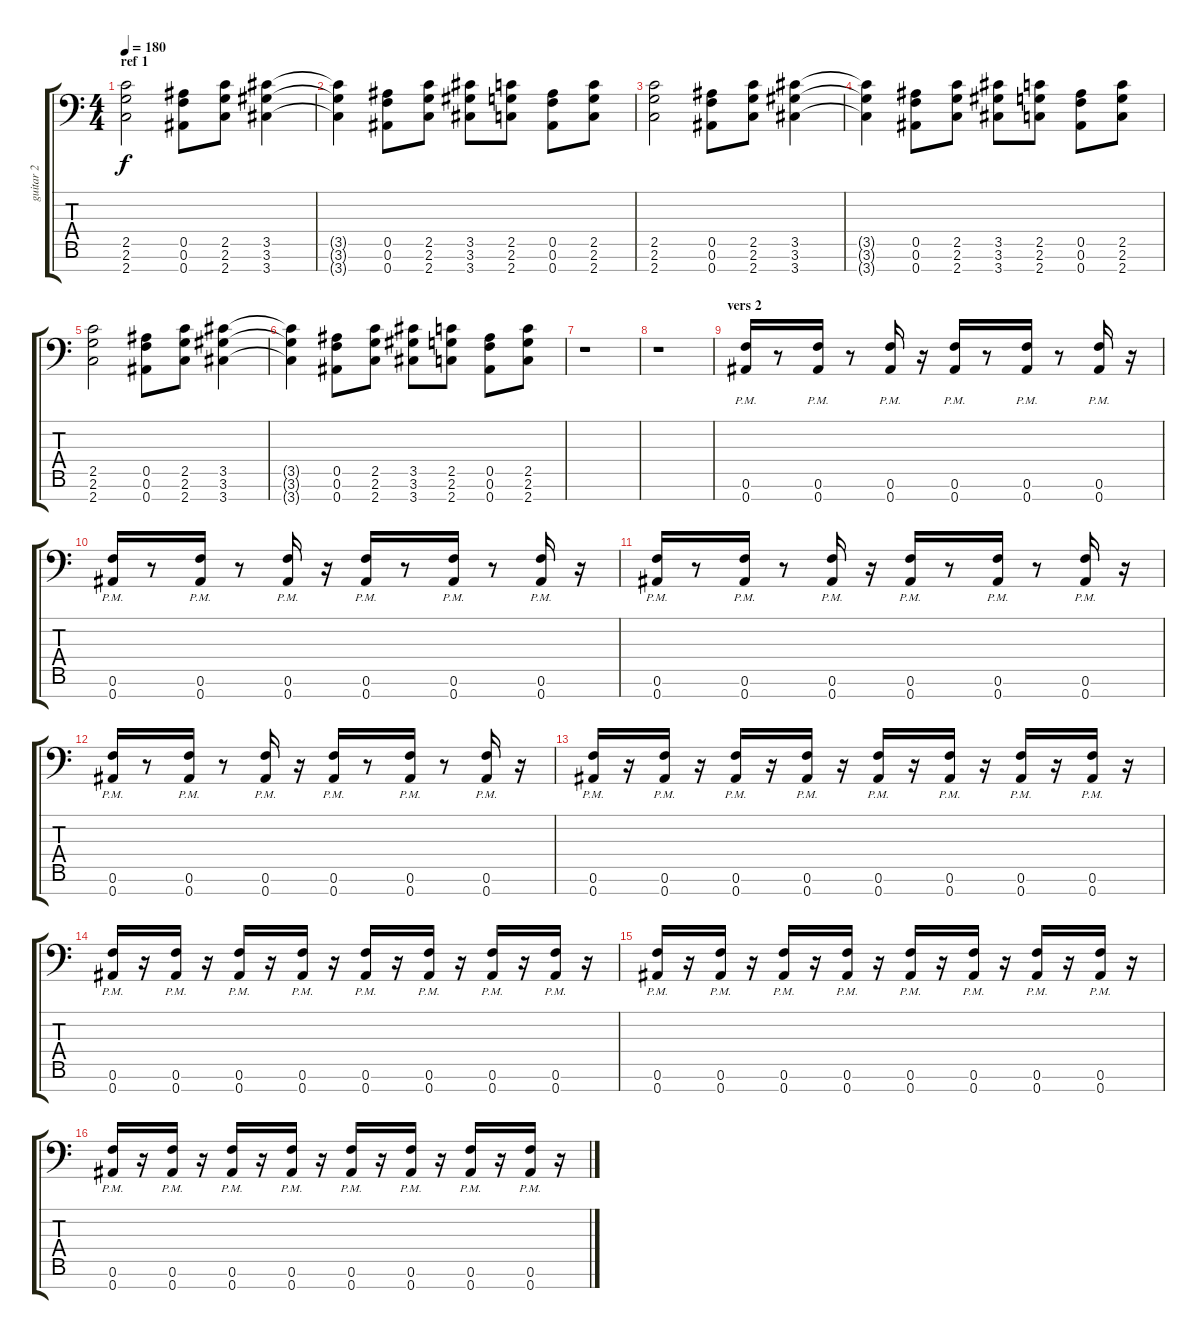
\track ("guitar 2" "guitar 2") {instrument overdrivenguitar}
\staff {score tabs}
\tuning (F4 C4 Ab3 Eb3 Bb2 F2 Bb1) {hide}
\ts (4 4)
\section ("" "ref 1")
\tempo 180
\clef f4
\ks c
(2.5 2.6 2.7).2{dy f} (0.5 0.6 0.7).8 (2.5 2.6 2.7).8 (3.5 3.6 3.7).4 |
(3.5{t} 3.6{t} 3.7{t}).4 (0.5 0.6 0.7).8 (2.5 2.6 2.7).8 (3.5 3.6 3.7).8 (2.5 2.6 2.7).8 (0.5 0.6 0.7).8 (2.5 2.6 2.7).8 |
(2.5 2.6 2.7).2 (0.5 0.6 0.7).8 (2.5 2.6 2.7).8 (3.5 3.6 3.7).4 |
(3.5{t} 3.6{t} 3.7{t}).4 (0.5 0.6 0.7).8 (2.5 2.6 2.7).8 (3.5 3.6 3.7).8 (2.5 2.6 2.7).8 (0.5 0.6 0.7).8 (2.5 2.6 2.7).8 |
(2.5 2.6 2.7).2 (0.5 0.6 0.7).8 (2.5 2.6 2.7).8 (3.5 3.6 3.7).4 |
(3.5{t} 3.6{t} 3.7{t}).4 (0.5 0.6 0.7).8 (2.5 2.6 2.7).8 (3.5 3.6 3.7).8 (2.5 2.6 2.7).8 (0.5 0.6 0.7).8 (2.5 2.6 2.7).8 |
r.1 |
r.1 |
\section ("" "vers 2")
(0.6{pm} 0.7{pm}).16 r.8 (0.6{pm} 0.7{pm}).16 r.8 (0.6{pm} 0.7{pm}).16 r.16 (0.6{pm} 0.7{pm}).16 r.8 (0.6{pm} 0.7{pm}).16 r.8 (0.6{pm} 0.7{pm}).16 r.16 |
(0.6{pm} 0.7{pm}).16 r.8 (0.6{pm} 0.7{pm}).16 r.8 (0.6{pm} 0.7{pm}).16 r.16 (0.6{pm} 0.7{pm}).16 r.8 (0.6{pm} 0.7{pm}).16 r.8 (0.6{pm} 0.7{pm}).16 r.16 |
(0.6{pm} 0.7{pm}).16 r.8 (0.6{pm} 0.7{pm}).16 r.8 (0.6{pm} 0.7{pm}).16 r.16 (0.6{pm} 0.7{pm}).16 r.8 (0.6{pm} 0.7{pm}).16 r.8 (0.6{pm} 0.7{pm}).16 r.16 |
(0.6{pm} 0.7{pm}).16 r.8 (0.6{pm} 0.7{pm}).16 r.8 (0.6{pm} 0.7{pm}).16 r.16 (0.6{pm} 0.7{pm}).16 r.8 (0.6{pm} 0.7{pm}).16 r.8 (0.6{pm} 0.7{pm}).16 r.16 |
(0.6{pm} 0.7{pm}).16 r.16 (0.6{pm} 0.7{pm}).16 r.16 (0.6{pm} 0.7{pm}).16 r.16 (0.6{pm} 0.7{pm}).16 r.16 (0.6{pm} 0.7{pm}).16 r.16 (0.6{pm} 0.7{pm}).16 r.16 (0.6{pm} 0.7{pm}).16 r.16 (0.6{pm} 0.7{pm}).16 r.16 |
(0.6{pm} 0.7{pm}).16 r.16 (0.6{pm} 0.7{pm}).16 r.16 (0.6{pm} 0.7{pm}).16 r.16 (0.6{pm} 0.7{pm}).16 r.16 (0.6{pm} 0.7{pm}).16 r.16 (0.6{pm} 0.7{pm}).16 r.16 (0.6{pm} 0.7{pm}).16 r.16 (0.6{pm} 0.7{pm}).16 r.16 |
(0.6{pm} 0.7{pm}).16 r.16 (0.6{pm} 0.7{pm}).16 r.16 (0.6{pm} 0.7{pm}).16 r.16 (0.6{pm} 0.7{pm}).16 r.16 (0.6{pm} 0.7{pm}).16 r.16 (0.6{pm} 0.7{pm}).16 r.16 (0.6{pm} 0.7{pm}).16 r.16 (0.6{pm} 0.7{pm}).16 r.16 |
(0.6{pm} 0.7{pm}).16 r.16 (0.6{pm} 0.7{pm}).16 r.16 (0.6{pm} 0.7{pm}).16 r.16 (0.6{pm} 0.7{pm}).16 r.16 (0.6{pm} 0.7{pm}).16 r.16 (0.6{pm} 0.7{pm}).16 r.16 (0.6{pm} 0.7{pm}).16 r.16 (0.6{pm} 0.7{pm}).16 r.16
